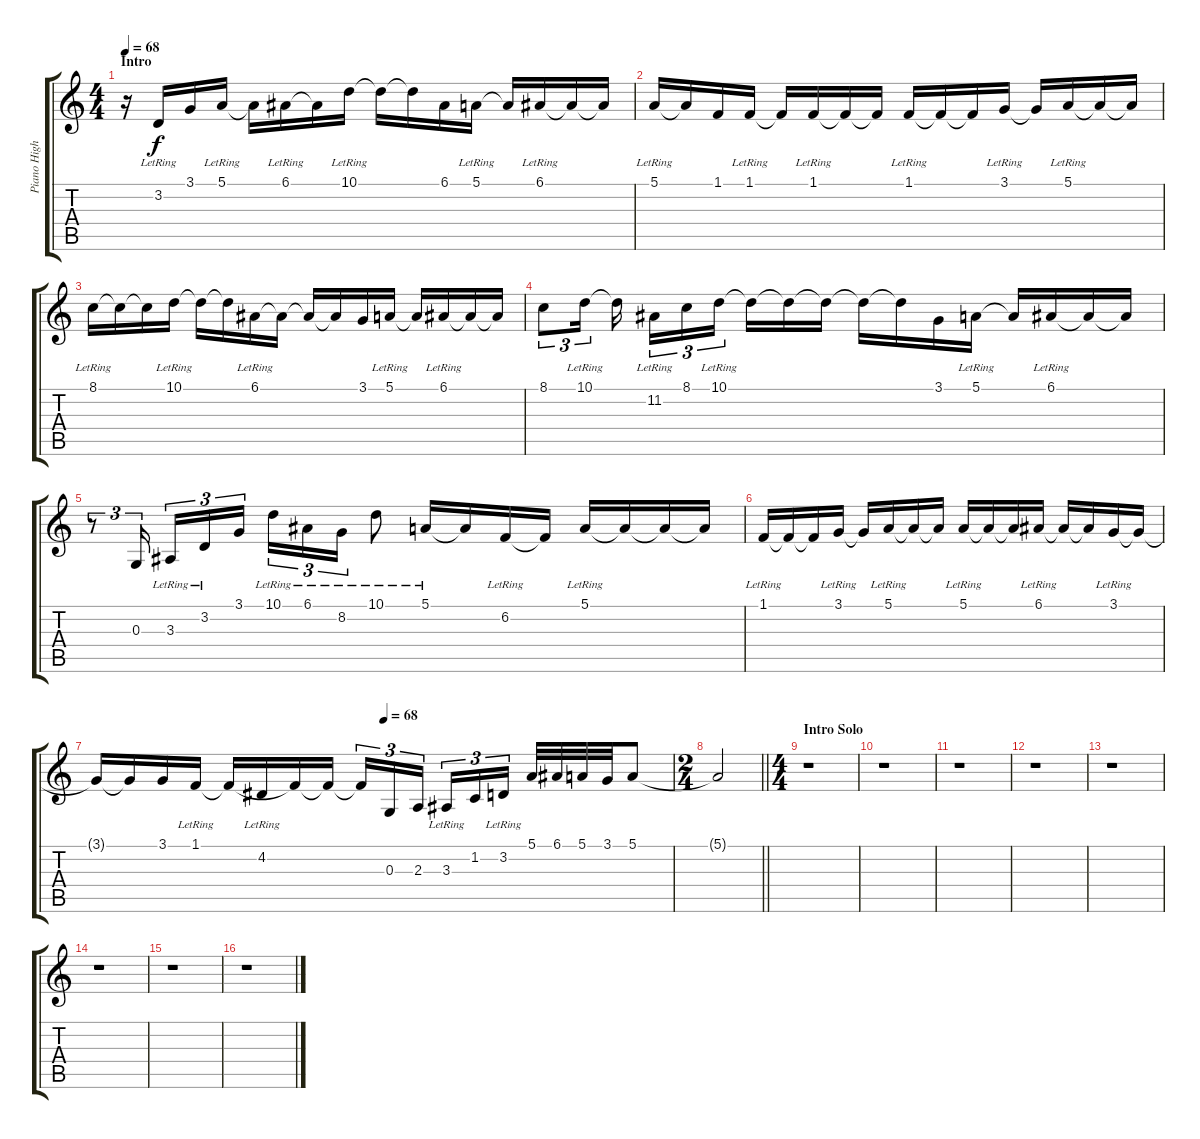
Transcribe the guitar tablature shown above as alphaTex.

\track ("Piano High" "Piano High") {instrument brightacousticpiano}
\staff {score tabs}
\tuning (E4 B3 G3 D3 A2 D2) {hide}
\ts (4 4)
\section ("" "Intro")
\tempo 68
\tempo 60
\tempo 68
\clef g2
\ks c
r.16{dy f volume 8 instrument brightacousticpiano} 3.2{lr}.16{volume 16} 3.1.16 5.1{lr}.16 5.1{t}.16 6.1{lr}.16 6.1{t}.16 10.1{lr}.16 10.1{t}.16 10.1{t}.16 6.1.16 5.1{lr}.16 5.1{t}.16 6.1{lr}.16 6.1{t}.16 6.1{t}.16 |
5.1{lr}.16 5.1{t}.16 1.1.16 1.1{lr}.16 1.1{t}.16 1.1{lr}.16 1.1{t}.16 1.1{t}.16 1.1{lr}.16 1.1{t}.16 1.1{t}.16 3.1{lr}.16 3.1{t}.16 5.1{lr}.16 5.1{t}.16 5.1{t}.16 |
8.1{lr}.16 8.1{t}.16 8.1{t}.16 10.1{lr}.16 10.1{t}.16 10.1{t}.16 6.1{lr}.16 6.1{t}.16 6.1{t}.16 6.1{t}.16 3.1.16 5.1{lr}.16 5.1{t}.16 6.1{lr}.16 6.1{t}.16 6.1{t}.16 |
8.1.8{tu (3 2)} 10.1{lr}.16{tu (3 2) beam splitsecondary} 10.1{t}.16{beam splitsecondary} 11.2{lr}.16{tu (3 2)} 8.1.16{tu (3 2)} 10.1{lr}.16{tu (3 2) beam splitsecondary} 10.1{t}.16 10.1{t}.16 10.1{t}.16 10.1{t}.16 10.1{t}.16 3.1.16 5.1{lr}.16 5.1{t}.16 6.1{lr}.16 6.1{t}.16 6.1{t}.16 |
r.8{tu (3 2)} 0.3.16{tu (3 2) beam splitsecondary} 3.3{lr}.16{tu (3 2)} 3.2{lr}.16{tu (3 2)} 3.1.16{tu (3 2)} 10.1{lr}.16{tu (3 2)} 6.1{lr}.16{tu (3 2)} 8.2{lr}.16{tu (3 2)} 10.1{lr}.8 5.1{lr}.16 5.1{t}.16 6.2{lr}.16 6.2{t}.16 5.1{lr}.16 5.1{t}.16 5.1{t}.16 5.1{t}.16 |
1.1{lr}.16 1.1{t}.16 1.1{t}.16 3.1{lr}.16 3.1{t}.16 5.1{lr}.16 5.1{t}.16 5.1{t}.16 5.1{lr}.16 5.1{t}.16 5.1{t}.16 6.1{lr}.16 6.1{t}.16 6.1{t}.16 3.1{lr}.16 3.1{t}.16 |
\tempo (68 0.5)
3.1{t}.16 3.1{t}.16 3.1.16 1.1{lr}.16 1.1{t}.16 4.2{lr}.16 1.1{t}.16 1.1{t}.16 1.1{t}.16{tu (3 2)} 0.3.16{tu (3 2)} 2.3.16{tu (3 2) beam splitsecondary} 3.3{lr}.16{tu (3 2)} 1.2.16{tu (3 2)} 3.2{lr}.16{tu (3 2)} 5.1.32 6.1.32 5.1.32 3.1.32 5.1.8 |
\ts (2 4)
\barLineRight lightlight
5.1{t}.2 |
\ts (4 4)
\section ("" "Intro Solo")
r.1 |
r.1 |
r.1 |
r.1 |
r.1 |
r.1 |
r.1 |
r.1
